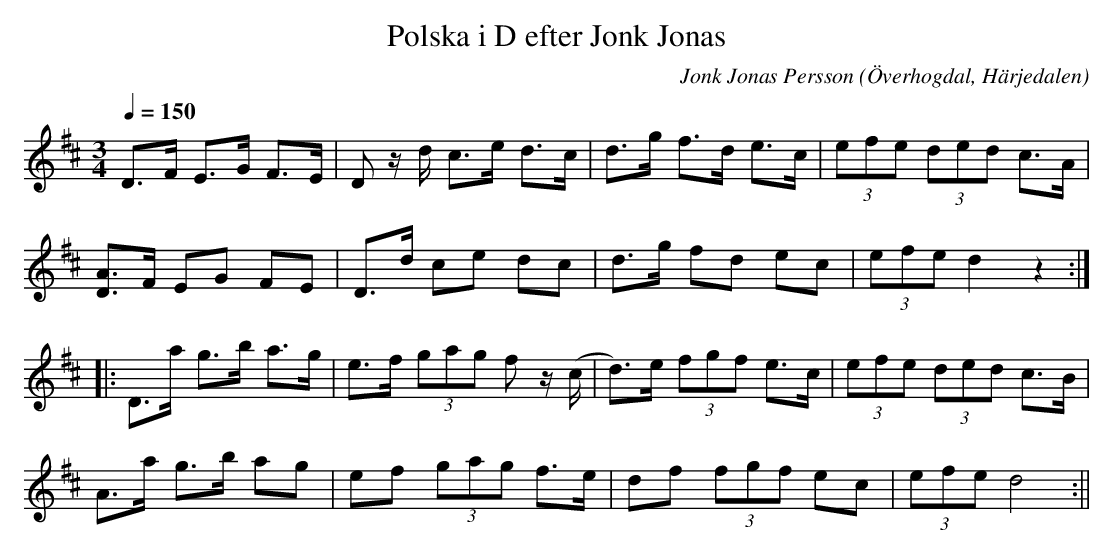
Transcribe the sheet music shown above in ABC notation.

X:1
T:Polska i D efter Jonk Jonas
O:Överhogdal, Härjedalen
Q:1/4=150
M:3/4
C:Jonk Jonas Persson
K:D
D>F E>G F>E | D z/2 d/2 c>e d>c | d>g f>d e>c | (3efe (3ded c>A |
[AD]>F EG FE | D>d ce dc | d>g fd ec | (3efe d2 z2 :|
|:D>a g>b a>g | e>f (3gag f z/2(c/2 | d)>e (3fgf e>c | (3efe (3ded c>B |
A>a g>b ag | ef (3gag f>e | df (3fgf ec | (3efe d4 :||
